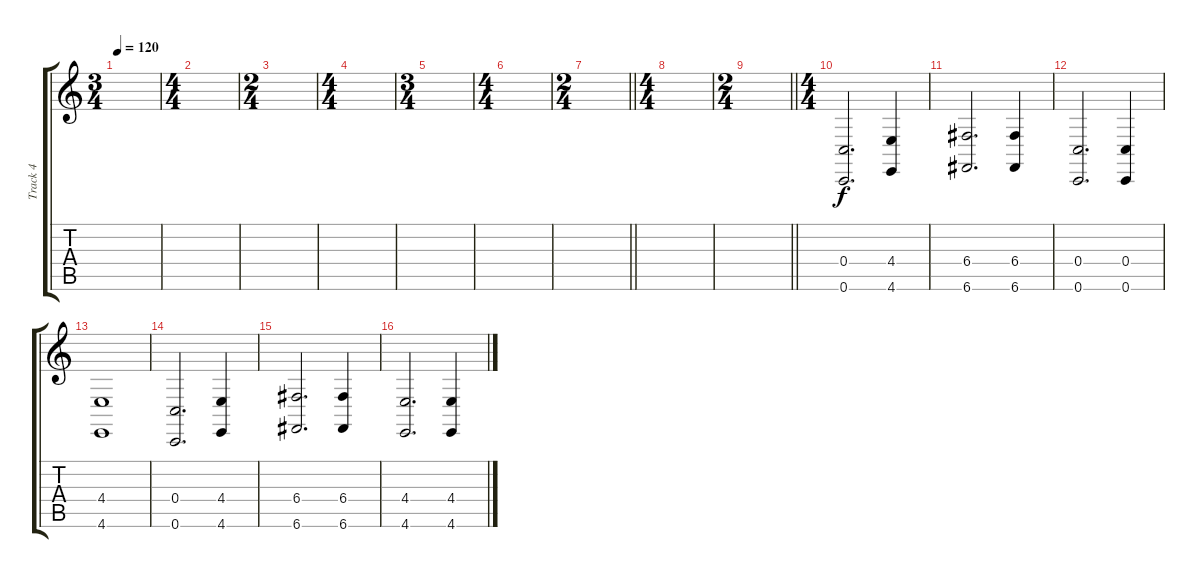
\track ("Track 4" "Track 4") {instrument musicbox}
\staff {score tabs}
\tuning (D4 A3 F3 C3 G2 C2) {hide}
\ts (3 4)
\tempo 120
\clef g2
\ks c
|
\ts (4 4)
|
\ts (2 4)
|
\ts (4 4)
|
\ts (3 4)
|
\ts (4 4)
|
\ts (2 4)
\barLineRight lightlight
|
\ts (4 4)
\section ("" "")
|
\ts (2 4)
\barLineRight lightlight
|
\ts (4 4)
\section ("" "")
(0.4 0.6).2{d} (4.4 4.6).4 |
(6.4 6.6).2{d} (6.4 6.6).4 |
(0.4 0.6).2{d} (0.4 0.6).4 |
(4.4 4.6).1 |
(0.4 0.6).2{d} (4.4 4.6).4 |
(6.4 6.6).2{d} (6.4 6.6).4 |
(4.4 4.6).2{d} (4.4 4.6).4
